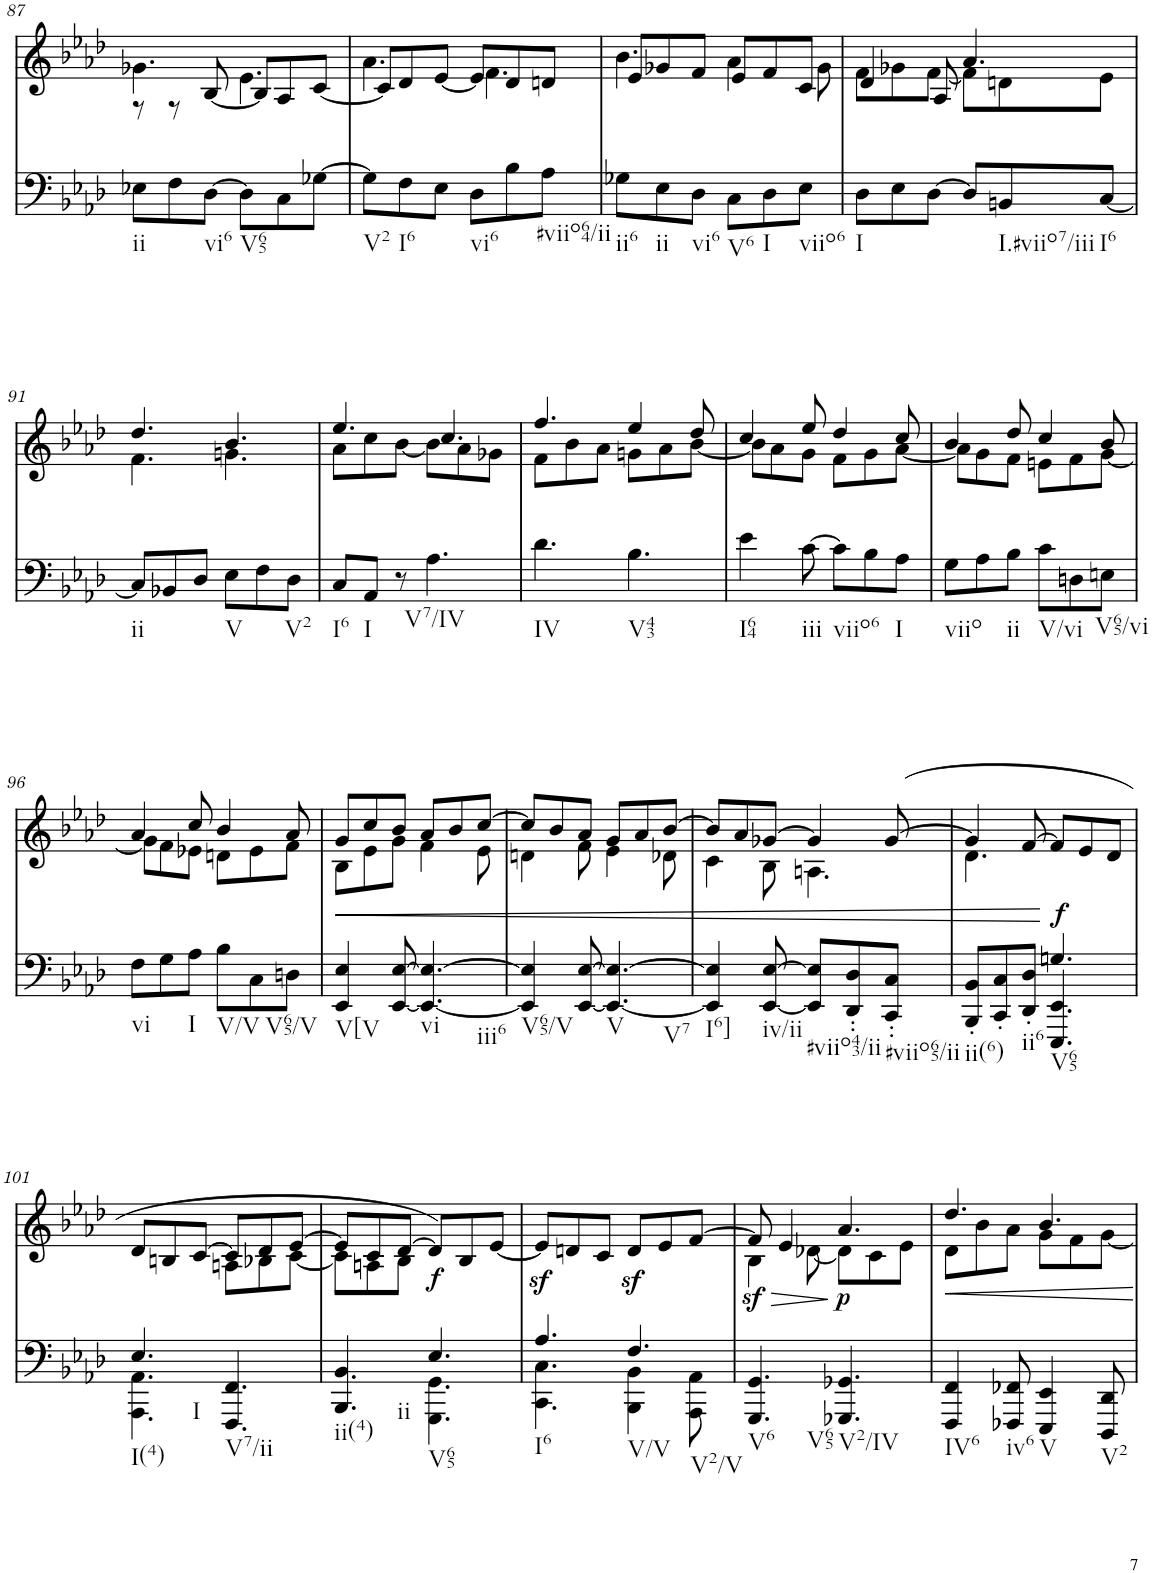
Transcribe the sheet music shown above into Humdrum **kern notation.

**kern	**kern	**text	**dynam
*part2	*part1	*part1	*part1
*staff2	*staff1	*staff1	*staff1
*I"Piano	*I"Piano	*	*
*I'Pno	*I'Pno	*	*
!!LO:PB:g=z
*clefF4	*clefG2	*	*
*k[b-e-a-d-]	*k[b-e-a-d-]	*	*
*M6/8	*M6/8	*	*
=87	=87	=87	=87
*	*^	*	*
!LO:TX:b:t=ii	!	!	!	!
8E-X\L	4.g-X\	8r	.	.
8F\	.	8r	.	.
!LO:TX:b:t=vi6	!	!	!	!
[8D-\J	.	[<8B-/	.	.
!LO:TX:b:t=V65	!	!	!	!
8D-\L]	4.e-\	8B-/L]	.	.
8C\	.	8A-/	.	.
[8G-X\J	.	[<8c/J	.	.
=88	=88	=88	=88	=88
!LO:TX:b:t=V2	!	!	!	!
8G-\L]	4.a-\	8c/L]	.	.
!LO:TX:b:t=I6	!	!	!	!
8F\	.	8d-/	.	.
8E-\J	.	[<8e-/J	.	.
!LO:TX:b:t=vi6	!	!	!	!
8D-\L	4.f\	8e-/L]	.	.
8B-\	.	8d-/	.	.
!LO:TX:b:t=#viio64/ii	!	!	!	!
8A-\J	.	8dn/J	.	.
=89	=89	=89	=89	=89
!LO:TX:b:t=ii6	!	!	!	!
8G-X\L	4.b-\	8e-/L	.	.
!LO:TX:b:t=ii	!	!	!	!
8E-\	.	8g-X/	.	.
!LO:TX:b:t=vi6	!	!	!	!
8D-\J	.	8f/J	.	.
!LO:TX:b:t=V6	!	!	!	!
8C\L	4a-\	8e-/L	.	.
!LO:TX:b:t=I	!	!	!	!
8D-\	.	8f/	.	.
!LO:TX:b:t=viio6	!	!	!	!
8E-\J	8g-\	8c/J	.	.
=90	=90	=90	=90	=90
!LO:TX:b:t=I	!	!	!	!
8D-\L	8f\L	4d-/	.	.
8E-\	8g-X\	.	.	.
[8D-\J	[8f\J	8A-/	.	.
8D-/L]	8f\L]	4.a-/	.	.
!LO:TX:b:t=I.#viio7/iii	!	!	!	!
8BBn/	8dn\	.	.	.
!LO:TX:b:t=I6	!	!	!	!
[8C/J	8e-\J	.	.	.
!!LO:LB:g=z	!!
=91	=91	=91	=91	=91
!LO:TX:b:t=ii	!	!	!	!
8C/L]	4.dd-/	4.f\	.	.
8BB-X/	.	.	.	.
8D-/J	.	.	.	.
!LO:TX:b:t=V	!	!	!	!
8E-\L	4.b-/	4.gn\	.	.
8F\	.	.	.	.
!LO:TX:b:t=V2	!	!	!	!
8D-\J	.	.	.	.
=92	=92	=92	=92	=92
!LO:TX:b:t=I6	!	!	!	!
8C/L	4.ee-/	8a-\L	.	.
!LO:TX:b:t=I	!	!	!	!
8AA-/J	.	8cc\	.	.
8r	.	[8b-\J	.	.
!LO:TX:b:t=V7/IV	!	!	!	!
4.A-\	4.cc/	8b-\L]	.	.
.	.	8a-\	.	.
.	.	8g-X\J	.	.
=93	=93	=93	=93	=93
!LO:TX:b:t=IV	!	!	!	!
4.d-\	4.ff/	8f\L	.	.
.	.	8b-\	.	.
.	.	8a-\J	.	.
!LO:TX:b:t=V43	!	!	!	!
4.B-\	4ee-/	8gn\L	.	.
.	.	8a-\	.	.
.	8dd-/	[8b-\J	.	.
=94	=94	=94	=94	=94
!LO:TX:b:t=I64	!	!	!	!
4e-\	4cc/	8b-\L]	.	.
.	.	8a-\	.	.
!LO:TX:b:t=iii	!	!	!	!
[8c\	8ee-/	8g\J	.	.
!LO:TX:b:t=viio6	!	!	!	!
8c\L]	4dd-/	8f\L	.	.
8B-\	.	8g\	.	.
!LO:TX:b:t=I	!	!	!	!
8A-\J	8cc/	[8a-\J	.	.
=95	=95	=95	=95	=95
!LO:TX:b:t=viio	!	!	!	!
8G\L	4b-/	8a-\L]	.	.
8A-\	.	8g\	.	.
!LO:TX:b:t=ii	!	!	!	!
8B-\J	8dd-/	8f\J	.	.
!LO:TX:b:t=V/vi	!	!	!	!
8c\L	4cc/	8en\L	.	.
8Dn\	.	8f\	.	.
!LO:TX:b:t=V65/vi	!	!	!	!
8En\J	8b-/	[8g\J	.	.
!!LO:LB:g=z	!!
=96	=96	=96	=96	=96
!LO:TX:b:t=vi	!	!	!	!
8F\L	4a-/	8g\L]	.	.
8G\	.	8f\	.	.
!LO:TX:b:t=I	!	!	!	!
8A-\J	8cc/	8e-X\J	.	.
!LO:TX:b:t=V/V	!	!	!	!
8B-\L	4b-/	8dn\L	.	.
8C\	.	8e-\	.	.
!LO:TX:b:t=V65/V	!	!	!	!
8Dn\J	8a-/	8f\J	.	.
=97	=97	=97	=97	=97
!LO:TX:b:t=V[V	!	!	!	!
!	!	!	!	!LO:HP:b
4EE-/ 4E-/	8g/L	8B-\L	.	<
.	8cc/	8e-\	.	.
[8EE-/ [8E-/	8b-/J	8g\J	.	.
!LO:TX:b:t=vi	!	!	!	!
!LO:TX:b:t=iii6	!	!	!	!
4.EE-/_ 4.E-/_	8a-/L	4f\	.	.
.	8b-/	.	.	.
.	[8cc/J	8e-\	.	.
=98	=98	=98	=98	=98
!LO:TX:b:t=V65/V	!	!	!	!
4EE-/] 4E-/]	8cc/L]	4dn\	.	.
.	8b-/	.	.	.
[8EE-/ [8E-/	8a-/J	8f\	.	.
!LO:TX:b:t=V	!	!	!	!
!LO:TX:b:t=V7	!	!	!	!
4.EE-/_ 4.E-/_	8g/L	4e-\	.	.
.	8a-/	.	.	.
.	[8b-/J	8d-X\	.	.
=99	=99	=99	=99	=99
!LO:TX:b:t=I6]	!	!	!	!
4EE-/] 4E-/]	8b-/L]	4c\	.	.
.	8a-/	.	.	.
!LO:TX:b:t=iv/ii	!	!	!	!
[8EE-/ [8E-/	[8g-X/J	8B-\	.	.
!LO:TX:b:t=#viio43/ii	!	!	!	!
8EE-/] 8E-/]L	4g-/]	4.An\	.	.
8DD-/' 8D-/'	.	.	.	.
!LO:TX:b:t=#viio65/ii	!	!	!	!
8CC/' 8C/'J	([8g-/	.	.	.
=100	=100	=100	=100	=100
*^	*	*	*	*
!LO:TX:b:t=ii(6)	!	!	!	!	!
8BBB-/'< 8BB-/'<L	4.ryy	4g-/]	4.d-\	.	.
8CC/'< 8C/'<	.	.	.	.	.
!LO:TX:b:t=ii6	!	!	!	!	!
8DD-/'< 8D-/'<J	.	[8f/	.	.	.
!LO:TX:b:t=V65	!	!	!	!	!
!	!	!	!	!	!LO:DY:b
4.Gn/	4.EEE-/ 4.EE-/	8f/L]	4.ryy	.	f
.	.	8e-/	.	.	.
.	.	8d-/J	.	.	.
!!LO:LB:g=z	!!
=101	=101	=101	=101	=101	=101
!LO:TX:b:t=I(4)	!	!	!	!	!
!LO:TX:b:t=I	!	!	!	!	!
4.E-/	4.AAA-\ 4.AA-\	8d-/L	4.ryy	.	.
.	.	8Bn/	.	.	.
.	.	[8c/J	.	.	.
!LO:TX:b:t=V7/ii	!	!	!	!	!
4.ryy	4.FFF/ 4.FF/	8c/L]	8An\L	.	.
.	.	8d-/	8B-X\	.	.
.	.	[8e-/J	[8c\J	.	.
=102	=102	=102	=102	=102	=102
!LO:TX:b:t=ii(4)	!	!	!	!	!
!LO:TX:b:t=ii	!	!	!	!	!
4.ryy	4.BBB-/ 4.BB-/	8e-/L]	8c\L]	.	.
.	.	8c/	8An\	.	.
.	.	[8d-/J	8B-\J	.	.
!LO:TX:b:t=V65	!	!	!	!	!
!	!	!	!	!LO:LY:b	!
4.E-/	4.GGG\ 4.GG\	8d-/L])	4.ryy	.	.
.	.	8B-/	.	.	.
.	.	[8e-/J	.	.	.
*	*	*v	*v	*	*
=103	=103	=103	=103	=103
!LO:TX:b:t=I6	!	!	!	!
4.A-/	4.CC\ 4.C\	8e-z</L]	.	.
.	.	8dn/	.	.
.	.	8c/J	.	.
!LO:TX:b:t=V/V	!	!	!	!
!LO:TX:b:t=V2/V	!	!	!	!
4.F/	4BBB-\ 4BB-\	8dz</L	.	.
.	.	8e-/	.	.
.	8AAA-\ 8AA-\	[8f/J	.	.
=104	=104	=104	=104	=104
*	*	*^	*	*
!LO:TX:b:t=V6	!	!	!	!	!
!LO:TX:b:t=V65	!	!	!	!	!
!	!	!	!	!	!LO:DY:b
*v	*v	*	*	*	*
4.GGG/ 4.GG/	8f/]	4B-\	.	sf
.	4e-/	.	.	.
.	.	[8d-X\	.	.
!LO:TX:b:t=V2/IV	!	!	!	!
!	!	!	!	!LO:DY:n=1:b
4.GGG-X/ 4.GG-X/	4.a-/	8d-\L]	.	[ p
.	.	8c\	.	.
.	.	8e-\J	.	.
=105	=105	=105	=105	=105
!LO:TX:b:t=IV6	!	!	!	!
4FFF/ 4FF/	4.dd-/	8d-\L	.	.
.	.	8b-\	.	.
!LO:TX:b:t=iv6	!	!	!	!
8FFF-X/ 8FF-X/	.	8a-\J	.	.
!LO:TX:b:t=V	!	!	!	!
4EEE-/ 4EE-/	4.b-/	8g\L	.	.
.	.	8f\	.	.
!LO:TX:b:t=V2	!	!	!	!
8DDD-/ 8DD-/	.	[8g\J	.	.
*	*v	*v	*	*
=	=	=	=
*-	*-	*-	*-
